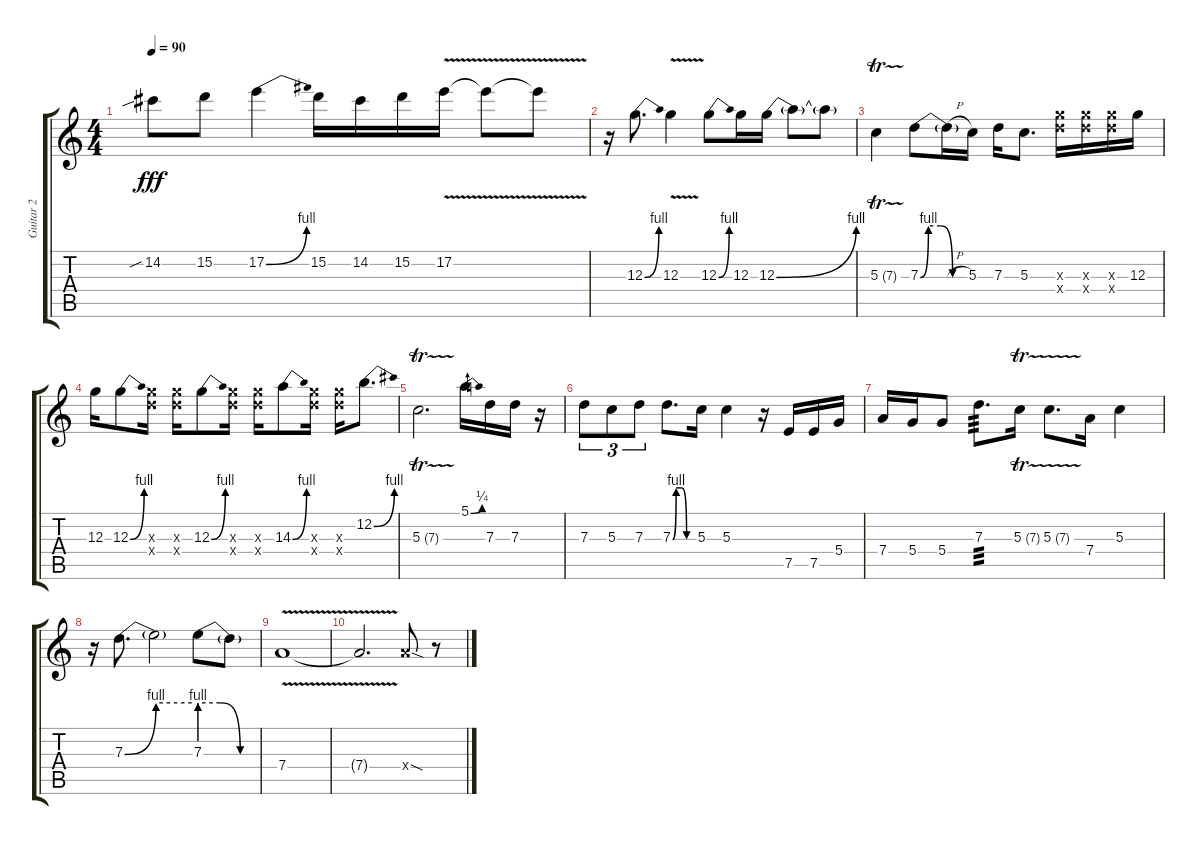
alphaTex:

\track ("Guitar 2" "Guitar 2") {instrument overdrivenguitar}
\staff {score tabs}
\tuning (E4 B3 G3 D3 A2 E2) {hide}
\ts (4 4)
\tempo 90
\clef g2
\ks c
14.2{sib}.8{dy fff} 15.2.8 17.2{be (bend 0 0 60 4)}.4 15.2.16 14.2.16 15.2.16 17.2{v}.16 17.2{v t}.8 17.2{t}.8 |
r.16 12.3{be (bend 0 0 60 4)}.8{d} 12.3{v}.4 12.3{be (bend 0 0 60 4)}.8 12.3.16 12.3{be (bend 0 0 60 4)}.16 12.3{t}.8 12.3{t}.8 |
5.3{tr (7 32)}.4 7.3{be (custom 0 0 10 4 25 4 40 0 60 0)}.8 7.3{h t}.16 5.3.16 7.3.16 5.3.8{d} (12.3{x} 12.4{x}).16 (12.3{x} 12.4{x}).16 (12.3{x} 12.4{x}).16 12.3.16 |
12.3.16 12.3{be (bend 0 0 60 4)}.8 (12.3{x} 12.4{x}).16 (12.3{x} 12.4{x}).16 12.3{be (bend 0 0 60 4)}.8 (12.3{x} 12.4{x}).16 (12.3{x} 12.4{x}).16 14.3{be (bend 0 0 60 4)}.8 (12.3{x} 12.4{x}).16 (12.3{x} 12.4{x}).16 12.2{be (bend 0 0 60 4)}.8{d} |
5.3{tr (7 32)}.2{d} 5.1{be (bend 0 0 60 1)}.16 7.3.16 7.3.16 r.16 |
7.3.8{tu (3 2)} 5.3.8{tu (3 2)} 7.3.8{tu (3 2)} 7.3{be (custom 0 0 10 4 25 4 40 0 60 0)}.8{d} 5.3.16 5.3.4 r.16 7.5.16 7.5.16 5.4.16 |
7.4.16 5.4.16 5.4.8 7.3.8{d tp 3} 5.3{tr (7 32)}.16 5.3{tr (7 32)}.8{d} 7.4.16 5.3.4 |
r.16 7.3{be (bend 0 0 60 4)}.8{d} 7.3{be (hold 0 4 60 4) t}.2 7.3{be (custom 0 4 20 4 40 0 60 0)}.8 7.3{t}.8 |
7.4{v}.1 |
7.4{v t}.2{d} 7.4{sod x}.8 r.8
